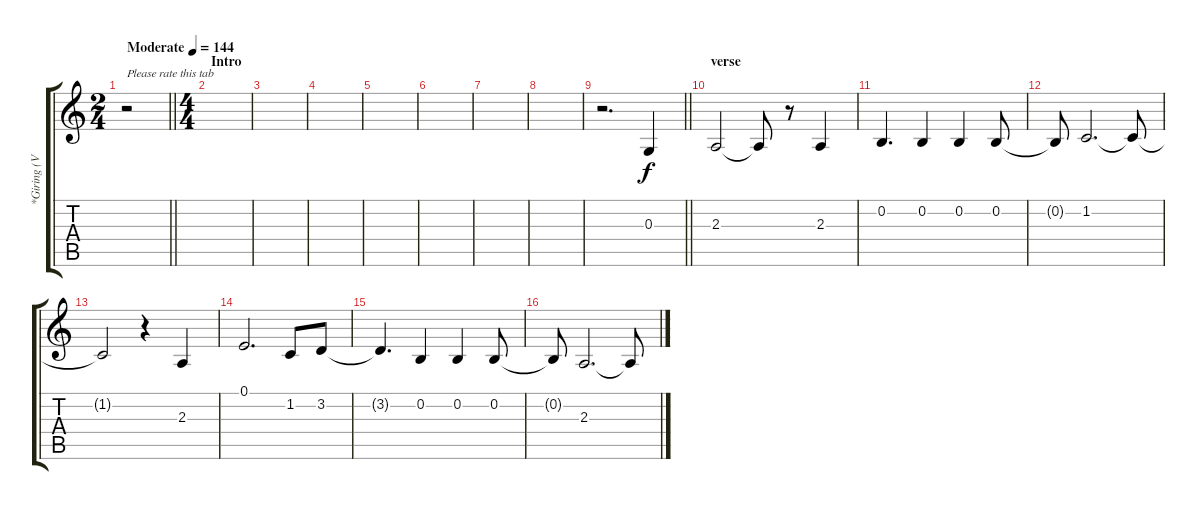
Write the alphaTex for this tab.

\track ("*Giring (Vocal)" "*Giring (V") {instrument oboe}
\staff {score tabs}
\tuning (E4 B3 G3 D3 A2 E2) {hide}
\ts (2 4)
\tempo (144 "Moderate")
\clef g2
\barLineRight lightlight
\ks c
r.2{txt "Please rate this tab" dy f instrument oboe} |
\ts (4 4)
\section ("" "Intro")
|
|
|
|
|
|
|
\barLineRight lightlight
r.2{d} 0.3.4 |
\section ("" "verse")
2.3.2 2.3{t}.8 r.8 2.3.4 |
0.2.4{d} 0.2.4 0.2.4 0.2.8 |
0.2{t}.8 1.2.2{d} 1.2{t}.8 |
1.2{t}.2 r.4 2.3.4 |
0.1.2{d} 1.2.8 3.2.8 |
3.2{t}.4{d} 0.2.4 0.2.4 0.2.8 |
0.2{t}.8 2.3.2{d} 2.3{t}.8
